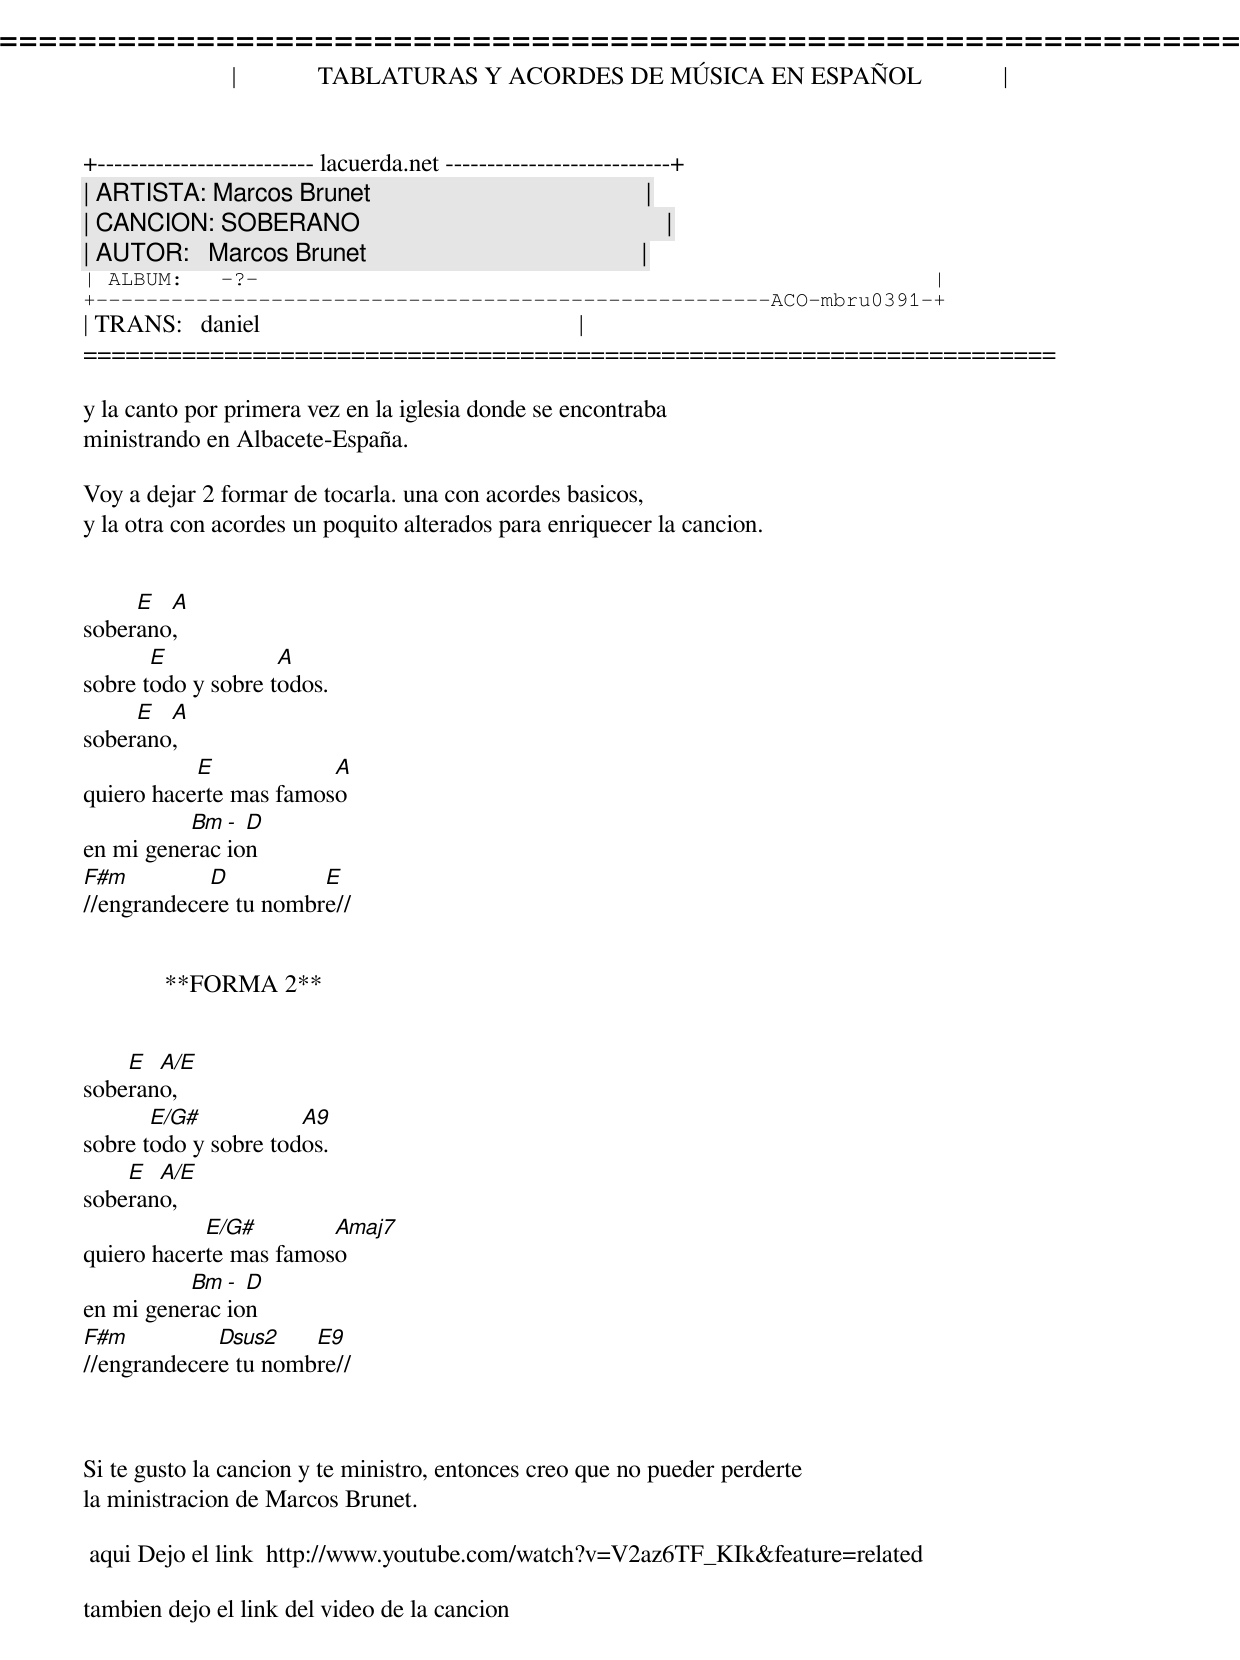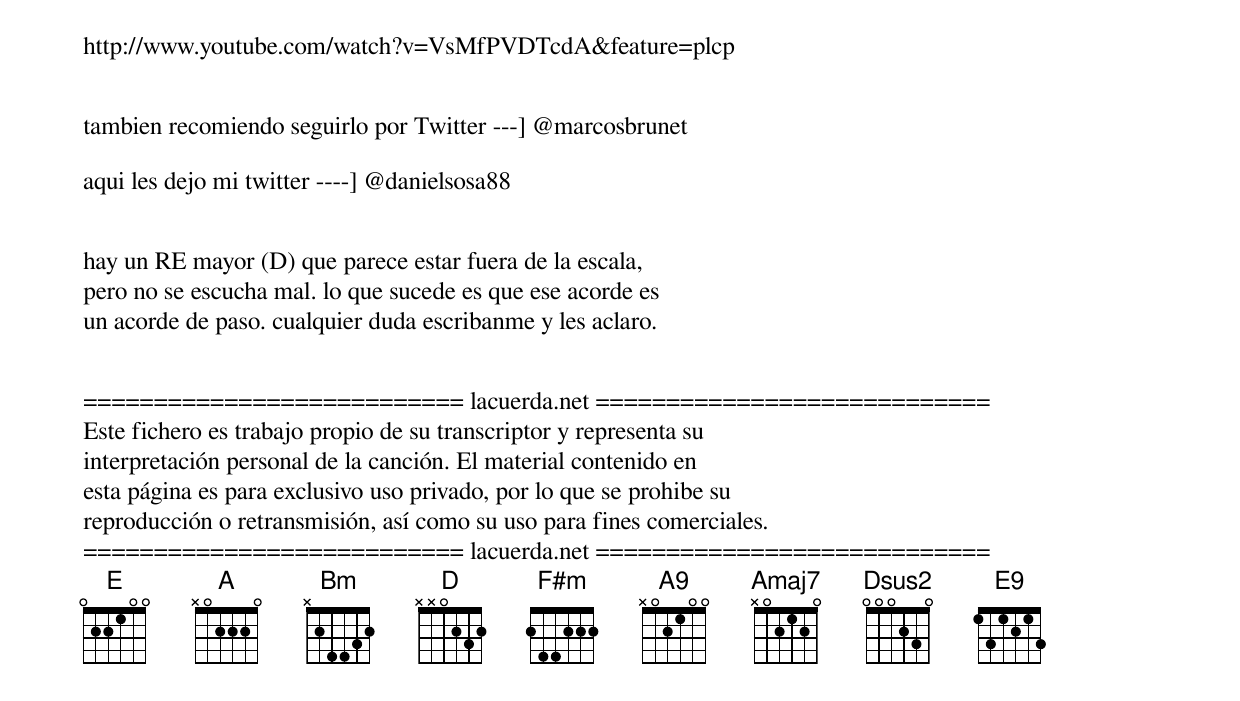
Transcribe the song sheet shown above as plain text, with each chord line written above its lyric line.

=====================================================================
|             TABLATURAS Y ACORDES DE MÚSICA EN ESPAÑOL             |
+-------------------------- lacuerda.net ---------------------------+
| ARTISTA: Marcos Brunet                                            |
| CANCION: SOBERANO                                                 |
| AUTOR:   Marcos Brunet                                            |
| ALBUM:   -?-                                                      |
+------------------------------------------------------ACO-mbru0391-+
| TRANS:   daniel                                                   |
=====================================================================

Es una de las ultimas canciones que Dios le dio en este Año 2012,
y la canto por primera vez en la iglesia donde se encontraba
ministrando en Albacete-España.

Voy a dejar 2 formar de tocarla. una con acordes basicos,
y la otra con acordes un poquito alterados para enriquecer la cancion.


     E  A
soberano,
       E            A
sobre todo y sobre todos.
     E  A
soberano,
           E            A
quiero hacerte mas famoso
          Bm - D
en mi generacion
F#m         D          E
//engrandecere tu nombre//


             **FORMA 2**


    E  A/E
soberano,
       E/G#           A9
sobre todo y sobre todos.
    E  A/E
soberano,
            E/G#        Amaj7
quiero hacerte mas famoso
          Bm - D
en mi generacion
F#m          Dsus2    E9
//engrandecere tu nombre//



Si te gusto la cancion y te ministro, entonces creo que no pueder perderte
la ministracion de Marcos Brunet.

 aqui Dejo el link  http://www.youtube.com/watch?v=V2az6TF_KIk&feature=related

tambien dejo el link del video de la cancion
http://www.youtube.com/watch?v=VsMfPVDTcdA&feature=plcp


tambien recomiendo seguirlo por Twitter ---] @marcosbrunet

aqui les dejo mi twitter ----] @danielsosa88


hay un RE mayor (D) que parece estar fuera de la escala,
pero no se escucha mal. lo que sucede es que ese acorde es
un acorde de paso. cualquier duda escribanme y les aclaro.


=========================== lacuerda.net ============================
Este fichero es trabajo propio de su transcriptor y representa su
interpretación personal de la canción. El material contenido en
esta página es para exclusivo uso privado, por lo que se prohibe su
reproducción o retransmisión, así como su uso para fines comerciales.
=========================== lacuerda.net ============================
